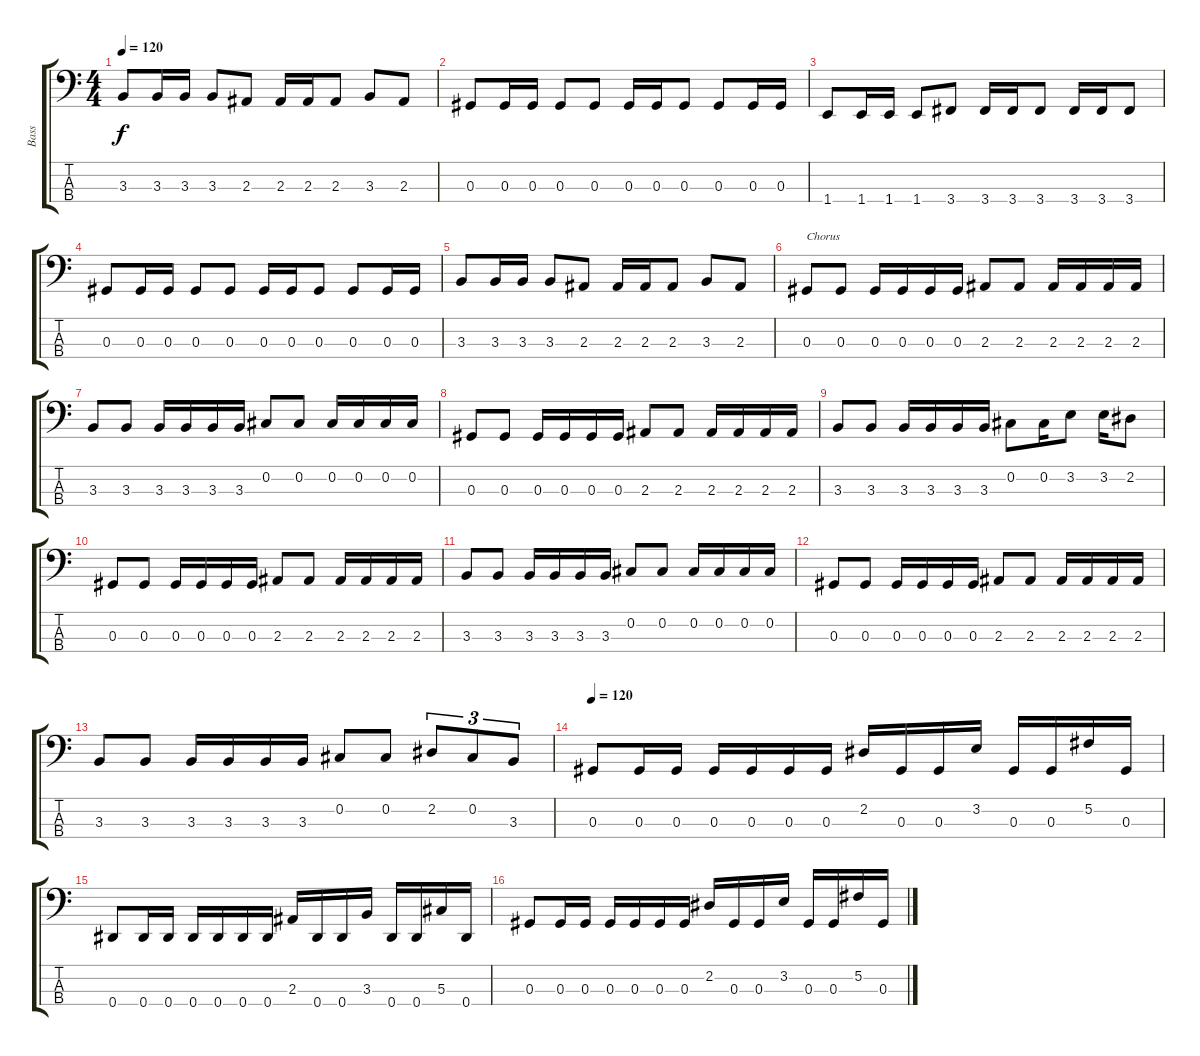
\track ("Bass" "Bass") {instrument electricbassfinger}
\staff {score tabs}
\tuning (Gb2 Db2 Ab1 Eb1) {hide}
\ts (4 4)
\tempo 120
\clef f4
\ks c
3.3.8{dy f} 3.3.16 3.3.16 3.3.8 2.3.8 2.3.16 2.3.16 2.3.8 3.3.8 2.3.8 |
0.3.8 0.3.16 0.3.16 0.3.8 0.3.8 0.3.16 0.3.16 0.3.8 0.3.8 0.3.16 0.3.16 |
1.4.8 1.4.16 1.4.16 1.4.8 3.4.8 3.4.16 3.4.16 3.4.8 3.4.16 3.4.16 3.4.8 |
0.3.8 0.3.16 0.3.16 0.3.8 0.3.8 0.3.16 0.3.16 0.3.8 0.3.8 0.3.16 0.3.16 |
3.3.8 3.3.16 3.3.16 3.3.8 2.3.8 2.3.16 2.3.16 2.3.8 3.3.8 2.3.8 |
0.3.8{txt "Chorus"} 0.3.8 0.3.16 0.3.16 0.3.16 0.3.16 2.3.8 2.3.8 2.3.16 2.3.16 2.3.16 2.3.16 |
3.3.8 3.3.8 3.3.16 3.3.16 3.3.16 3.3.16 0.2.8 0.2.8 0.2.16 0.2.16 0.2.16 0.2.16 |
0.3.8 0.3.8 0.3.16 0.3.16 0.3.16 0.3.16 2.3.8 2.3.8 2.3.16 2.3.16 2.3.16 2.3.16 |
3.3.8 3.3.8 3.3.16 3.3.16 3.3.16 3.3.16 0.2.8 0.2.16 3.2.8 3.2.16 2.2.8 |
0.3.8 0.3.8 0.3.16 0.3.16 0.3.16 0.3.16 2.3.8 2.3.8 2.3.16 2.3.16 2.3.16 2.3.16 |
3.3.8 3.3.8 3.3.16 3.3.16 3.3.16 3.3.16 0.2.8 0.2.8 0.2.16 0.2.16 0.2.16 0.2.16 |
0.3.8 0.3.8 0.3.16 0.3.16 0.3.16 0.3.16 2.3.8 2.3.8 2.3.16 2.3.16 2.3.16 2.3.16 |
3.3.8 3.3.8 3.3.16 3.3.16 3.3.16 3.3.16 0.2.8 0.2.8 2.2.8{tu (3 2)} 0.2.8{tu (3 2)} 3.3.8{tu (3 2)} |
\tempo 120
0.3.8 0.3.16 0.3.16 0.3.16 0.3.16 0.3.16 0.3.16 2.2.16 0.3.16 0.3.16 3.2.16 0.3.16 0.3.16 5.2.16 0.3.16 |
0.4.8 0.4.16 0.4.16 0.4.16 0.4.16 0.4.16 0.4.16 2.3.16 0.4.16 0.4.16 3.3.16 0.4.16 0.4.16 5.3.16 0.4.16 |
0.3.8 0.3.16 0.3.16 0.3.16 0.3.16 0.3.16 0.3.16 2.2.16 0.3.16 0.3.16 3.2.16 0.3.16 0.3.16 5.2.16 0.3.16
